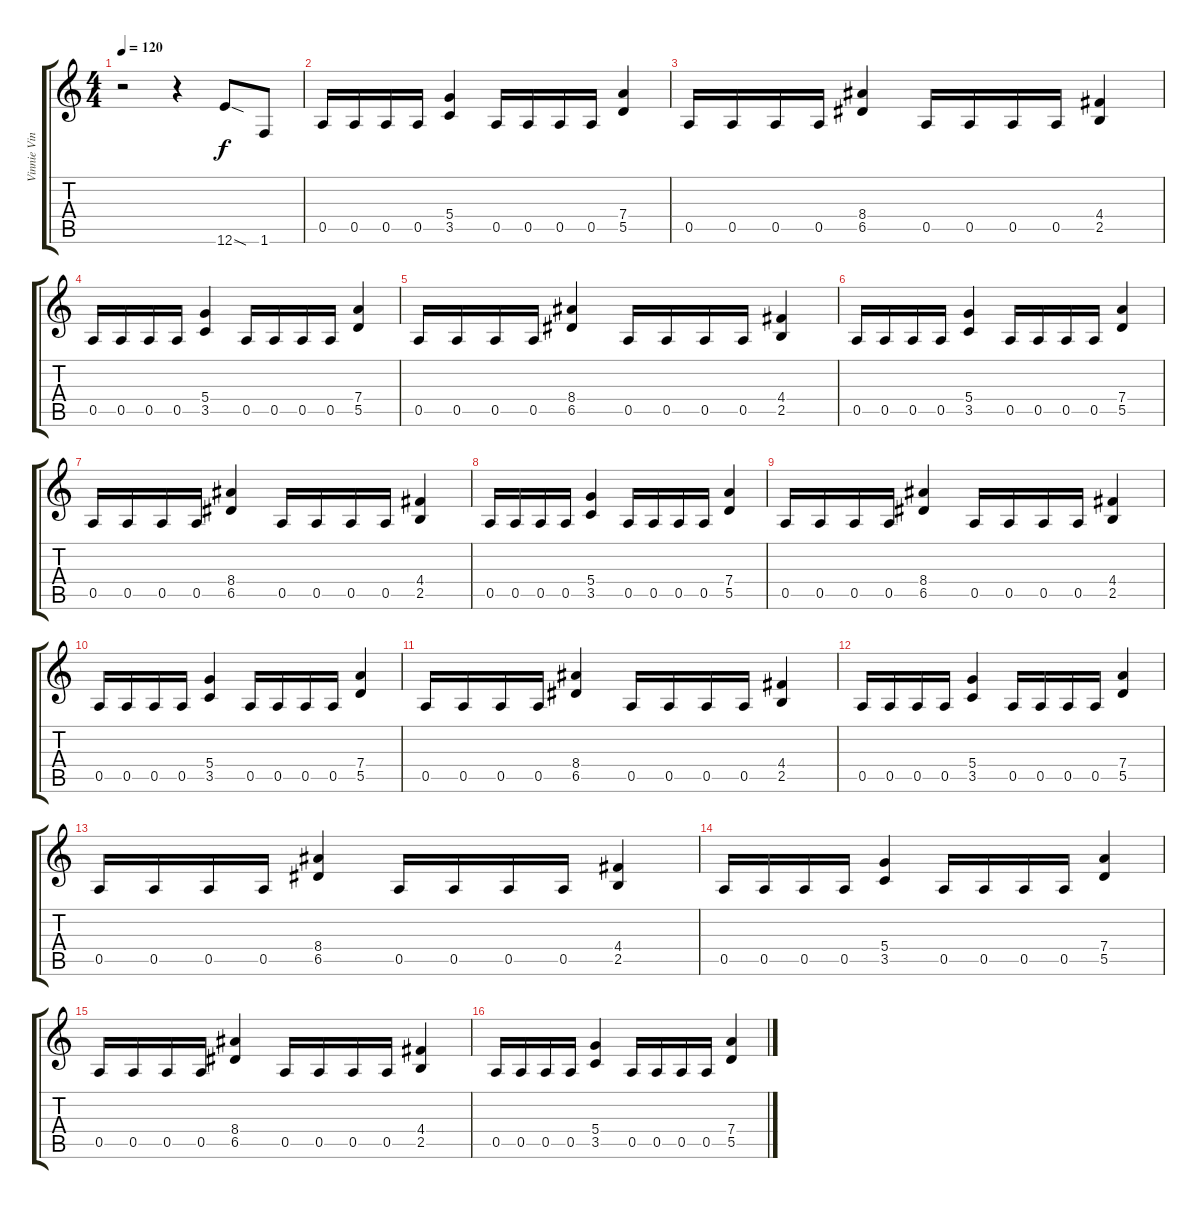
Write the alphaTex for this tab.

\track ("Vinnie Vincent" "Vinnie Vin") {instrument distortionguitar}
\staff {score tabs}
\tuning (E4 B3 G3 D3 A2 E2) {hide}
\ts (4 4)
\tempo 120
\clef g2
\ks c
r.2{dy f instrument distortionguitar} r.4 12.6{sod}.8 1.6.8 |
0.5.16 0.5.16 0.5.16 0.5.16 (5.4 3.5).4 0.5.16 0.5.16 0.5.16 0.5.16 (7.4 5.5).4 |
0.5.16 0.5.16 0.5.16 0.5.16 (8.4 6.5).4 0.5.16 0.5.16 0.5.16 0.5.16 (4.4 2.5).4 |
0.5.16 0.5.16 0.5.16 0.5.16 (5.4 3.5).4 0.5.16 0.5.16 0.5.16 0.5.16 (7.4 5.5).4 |
0.5.16 0.5.16 0.5.16 0.5.16 (8.4 6.5).4 0.5.16 0.5.16 0.5.16 0.5.16 (4.4 2.5).4 |
0.5.16 0.5.16 0.5.16 0.5.16 (5.4 3.5).4 0.5.16 0.5.16 0.5.16 0.5.16 (7.4 5.5).4 |
0.5.16 0.5.16 0.5.16 0.5.16 (8.4 6.5).4 0.5.16 0.5.16 0.5.16 0.5.16 (4.4 2.5).4 |
0.5.16 0.5.16 0.5.16 0.5.16 (5.4 3.5).4 0.5.16 0.5.16 0.5.16 0.5.16 (7.4 5.5).4 |
0.5.16 0.5.16 0.5.16 0.5.16 (8.4 6.5).4 0.5.16 0.5.16 0.5.16 0.5.16 (4.4 2.5).4 |
0.5.16 0.5.16 0.5.16 0.5.16 (5.4 3.5).4 0.5.16 0.5.16 0.5.16 0.5.16 (7.4 5.5).4 |
0.5.16 0.5.16 0.5.16 0.5.16 (8.4 6.5).4 0.5.16 0.5.16 0.5.16 0.5.16 (4.4 2.5).4 |
0.5.16 0.5.16 0.5.16 0.5.16 (5.4 3.5).4 0.5.16 0.5.16 0.5.16 0.5.16 (7.4 5.5).4 |
0.5.16 0.5.16 0.5.16 0.5.16 (8.4 6.5).4 0.5.16 0.5.16 0.5.16 0.5.16 (4.4 2.5).4 |
0.5.16 0.5.16 0.5.16 0.5.16 (5.4 3.5).4 0.5.16 0.5.16 0.5.16 0.5.16 (7.4 5.5).4 |
0.5.16 0.5.16 0.5.16 0.5.16 (8.4 6.5).4 0.5.16 0.5.16 0.5.16 0.5.16 (4.4 2.5).4 |
0.5.16 0.5.16 0.5.16 0.5.16 (5.4 3.5).4 0.5.16 0.5.16 0.5.16 0.5.16 (7.4 5.5).4
